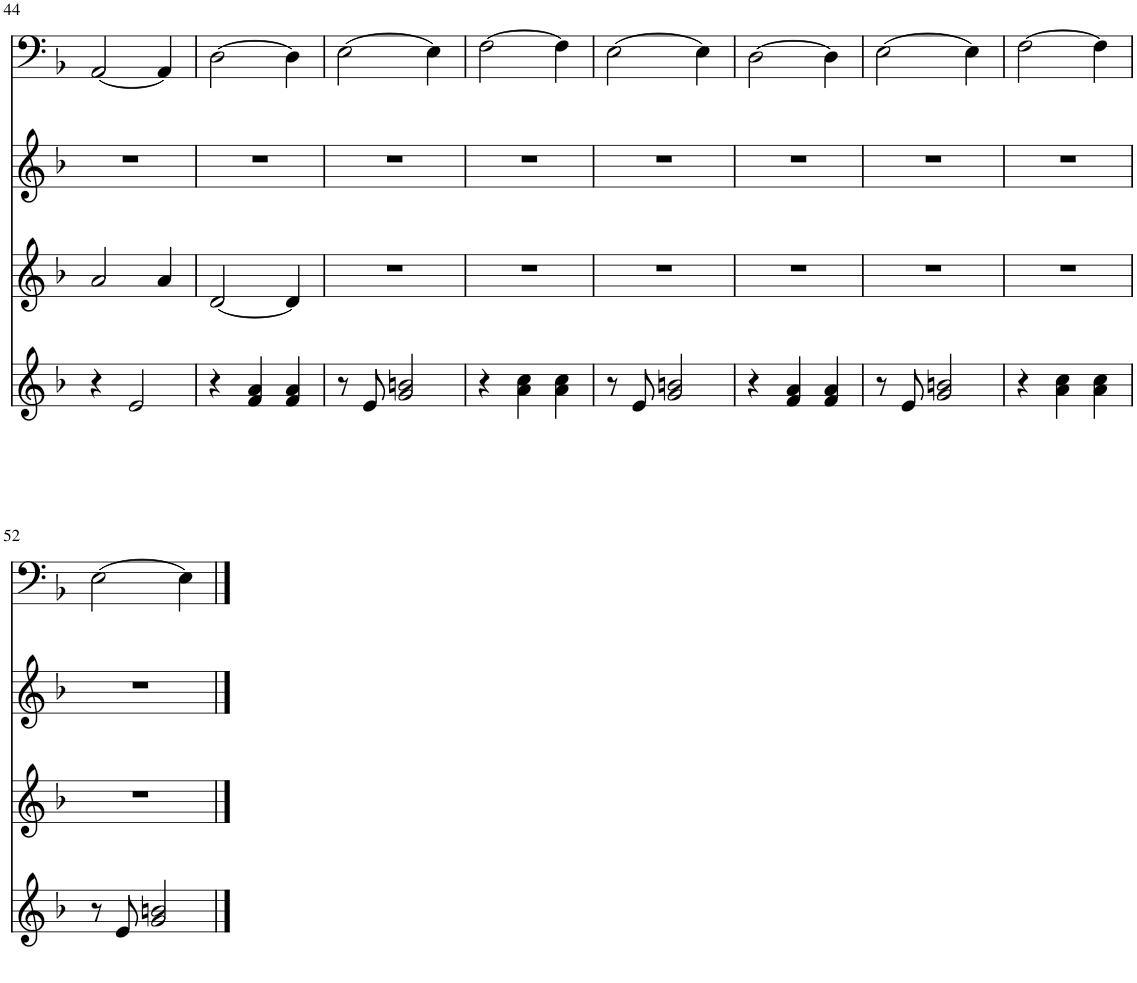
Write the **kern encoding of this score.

**kern	**kern	**kern	**kern
*part4	*part3	*part2	*part1
*staff4	*staff3	*staff2	*staff1
*I"Dulcimer	*I"Glockenspiel	*I"Ocarina	*I"Accordion
*	*I'Gsp	*I'Oc	*I'Acc
!!LO:PB:g=z
*clefG2	*clefG2	*clefG2	*clefF4
*k[b-]	*k[b-]	*k[b-]	*k[b-]
*M3/4	*M3/4	*M3/4	*M3/4
=44	=44	=44	=44
4r	2a/	2.r	[2AA/
2e/	.	.	.
.	4a/	.	4AA/]
=45	=45	=45	=45
4r	[2d/	2.r	[2D\
4f/ 4a/	.	.	.
4f/ 4a/	4d/]	.	4D\]
=46	=46	=46	=46
8r	2.r	2.r	[2E\
8e/	.	.	.
2g/ 2bn/	.	.	.
.	.	.	4E\]
=47	=47	=47	=47
4r	2.r	2.r	[2F\
4a\ 4cc\	.	.	.
4a\ 4cc\	.	.	4F\]
=48	=48	=48	=48
8r	2.r	2.r	[2E\
8e/	.	.	.
2g/ 2bn/	.	.	.
.	.	.	4E\]
=49	=49	=49	=49
4r	2.r	2.r	[2D\
4f/ 4a/	.	.	.
4f/ 4a/	.	.	4D\]
=50	=50	=50	=50
8r	2.r	2.r	[2E\
8e/	.	.	.
2g/ 2bn/	.	.	.
.	.	.	4E\]
=51	=51	=51	=51
4r	2.r	2.r	[2F\
4a\ 4cc\	.	.	.
4a\ 4cc\	.	.	4F\]
!!LO:LB:g=z
=52	=52	=52	=52
8r	2.r	2.r	[2E\
8e/	.	.	.
2g/ 2bn/	.	.	.
.	.	.	4E\]
==	==	==	==
*-	*-	*-	*-
